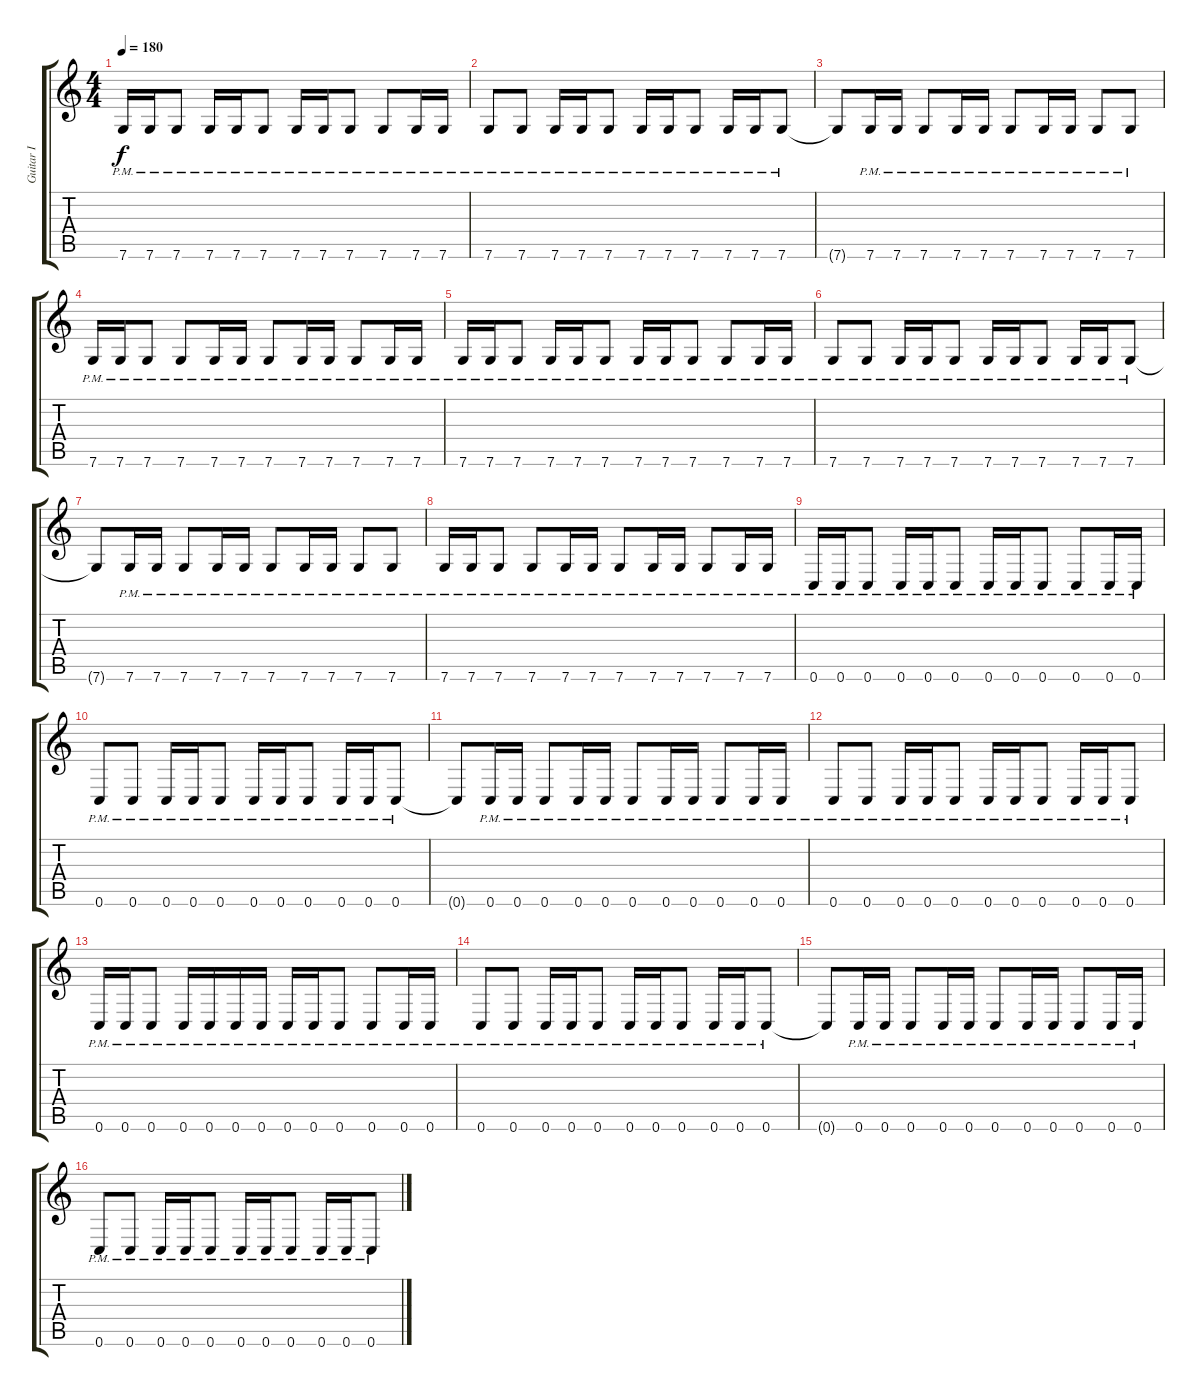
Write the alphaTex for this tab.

\track ("Guitar I" "Guitar I") {instrument distortionguitar}
\staff {score tabs}
\tuning (D4 A3 F3 C3 G2 C2) {hide}
\ts (4 4)
\tempo 180
\clef g2
\ks c
7.6{pm}.16{dy f} 7.6{pm}.16 7.6{pm}.8 7.6{pm}.16 7.6{pm}.16 7.6{pm}.8 7.6{pm}.16 7.6{pm}.16 7.6{pm}.8 7.6{pm}.8 7.6{pm}.16 7.6{pm}.16 |
7.6{pm}.8 7.6{pm}.8 7.6{pm}.16 7.6{pm}.16 7.6{pm}.8 7.6{pm}.16 7.6{pm}.16 7.6{pm}.8 7.6{pm}.16 7.6{pm}.16 7.6{pm}.8 |
7.6{t}.8 7.6{pm}.16 7.6{pm}.16 7.6{pm}.8 7.6{pm}.16 7.6{pm}.16 7.6{pm}.8 7.6{pm}.16 7.6{pm}.16 7.6{pm}.8 7.6{pm}.8 |
7.6{pm}.16 7.6{pm}.16 7.6{pm}.8 7.6{pm}.8 7.6{pm}.16 7.6{pm}.16 7.6{pm}.8 7.6{pm}.16 7.6{pm}.16 7.6{pm}.8 7.6{pm}.16 7.6{pm}.16 |
7.6{pm}.16 7.6{pm}.16 7.6{pm}.8 7.6{pm}.16 7.6{pm}.16 7.6{pm}.8 7.6{pm}.16 7.6{pm}.16 7.6{pm}.8 7.6{pm}.8 7.6{pm}.16 7.6{pm}.16 |
7.6{pm}.8 7.6{pm}.8 7.6{pm}.16 7.6{pm}.16 7.6{pm}.8 7.6{pm}.16 7.6{pm}.16 7.6{pm}.8 7.6{pm}.16 7.6{pm}.16 7.6{pm}.8 |
7.6{t}.8 7.6{pm}.16 7.6{pm}.16 7.6{pm}.8 7.6{pm}.16 7.6{pm}.16 7.6{pm}.8 7.6{pm}.16 7.6{pm}.16 7.6{pm}.8 7.6{pm}.8 |
7.6{pm}.16 7.6{pm}.16 7.6{pm}.8 7.6{pm}.8 7.6{pm}.16 7.6{pm}.16 7.6{pm}.8 7.6{pm}.16 7.6{pm}.16 7.6{pm}.8 7.6{pm}.16 7.6{pm}.16 |
0.6{pm}.16 0.6{pm}.16 0.6{pm}.8 0.6{pm}.16 0.6{pm}.16 0.6{pm}.8 0.6{pm}.16 0.6{pm}.16 0.6{pm}.8 0.6{pm}.8 0.6{pm}.16 0.6{pm}.16 |
0.6{pm}.8 0.6{pm}.8 0.6{pm}.16 0.6{pm}.16 0.6{pm}.8 0.6{pm}.16 0.6{pm}.16 0.6{pm}.8 0.6{pm}.16 0.6{pm}.16 0.6{pm}.8 |
0.6{t}.8 0.6{pm}.16 0.6{pm}.16 0.6{pm}.8 0.6{pm}.16 0.6{pm}.16 0.6{pm}.8 0.6{pm}.16 0.6{pm}.16 0.6{pm}.8 0.6{pm}.16 0.6{pm}.16 |
0.6{pm}.8 0.6{pm}.8 0.6{pm}.16 0.6{pm}.16 0.6{pm}.8 0.6{pm}.16 0.6{pm}.16 0.6{pm}.8 0.6{pm}.16 0.6{pm}.16 0.6{pm}.8 |
0.6{pm}.16 0.6{pm}.16 0.6{pm}.8 0.6{pm}.16 0.6{pm}.16 0.6{pm}.16 0.6{pm}.16 0.6{pm}.16 0.6{pm}.16 0.6{pm}.8 0.6{pm}.8 0.6{pm}.16 0.6{pm}.16 |
0.6{pm}.8 0.6{pm}.8 0.6{pm}.16 0.6{pm}.16 0.6{pm}.8 0.6{pm}.16 0.6{pm}.16 0.6{pm}.8 0.6{pm}.16 0.6{pm}.16 0.6{pm}.8 |
0.6{t}.8 0.6{pm}.16 0.6{pm}.16 0.6{pm}.8 0.6{pm}.16 0.6{pm}.16 0.6{pm}.8 0.6{pm}.16 0.6{pm}.16 0.6{pm}.8 0.6{pm}.16 0.6{pm}.16 |
0.6{pm}.8 0.6{pm}.8 0.6{pm}.16 0.6{pm}.16 0.6{pm}.8 0.6{pm}.16 0.6{pm}.16 0.6{pm}.8 0.6{pm}.16 0.6{pm}.16 0.6{pm}.8
